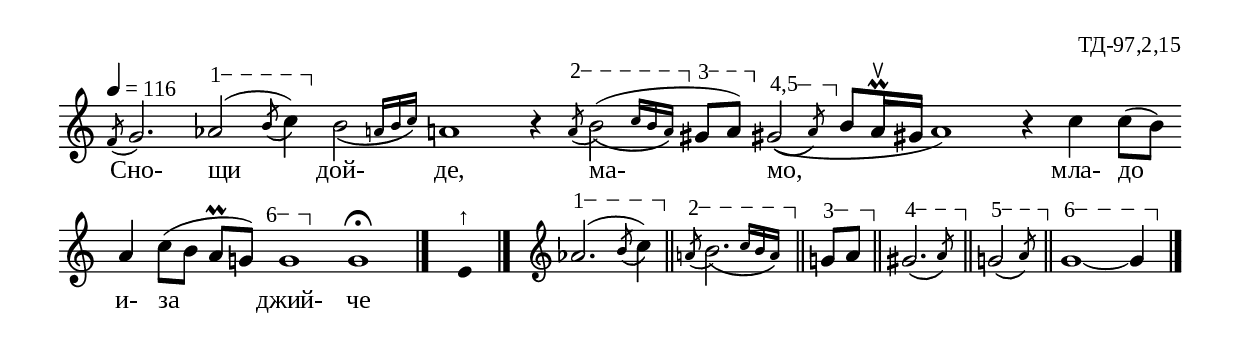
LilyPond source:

%{
td_097_2_15
%}

\include "td-preamble.ly"

\score {
\relative c' {
\tempo 4 = 116
\cadenzaOn
\phrasingSlurDown
\acciaccatura f8 g2.
\varA
aes2\startTextSpan( \grace { \stdB b8\( \stdE } c4\stopTextSpan\)) 
\afterGrace b2\( { a16[ b c]\) } a!1 r4 
\varB
\acciaccatura a8\startTextSpan \afterGrace b2(\( { c16[ b a\stopTextSpan]\) } 
\varC
gis8\startTextSpan[ a\stopTextSpan])
\varDE
\afterGrace gis!2\startTextSpan(\( { \stdB a8\stopTextSpan\) \stdE } 
b[ a16\prall^\ltoe gis!] a1) r4
\bar ""
c4 c8[( b]) \bar "" a4 c8([ b] a[\prall g]) 
\varF
s4\startTextSpan g1\stopTextSpan g1\fermata
 \bar "|." 
s4 \fixB e^"↑" \fixC
 \bar "|." 
 s16 \clef treble
\varA
aes2.\startTextSpan( \grace { \stdB b8\( \stdE } c4\stopTextSpan\)) \bar "||"
\varB
\acciaccatura a8\startTextSpan \afterGrace b2.\( { c16[ b a\stopTextSpan]\) } \bar "||"
\varC
g!8\startTextSpan[ a\stopTextSpan] \bar "||"
\varD
\afterGrace gis!2.\startTextSpan\( { \stdB a8\stopTextSpan\) \stdE } \bar "||"
\varE
\afterGrace g!2\startTextSpan\( { \stdB a8\stopTextSpan\) \stdE } \bar "||"
\varF
g1\startTextSpan~ g4\stopTextSpan
 \bar "|."  
}
\addlyrics { Сно- щи дой- де, ма- мо, мла- до и- за джий- че }
%
\layout {
   \context { 
	    \Staff \remove "Time_signature_engraver" } 
  indent = #0
  line-width = 190\mm
  ragged-right=##f
}
%
\midi { 
	\context {
		\Score tempoWholesPerMinute = #(ly:make-moment 116 4)
		}
	}
}
%
\header{
  opus = "ТД-97,2,15"
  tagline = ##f
}


